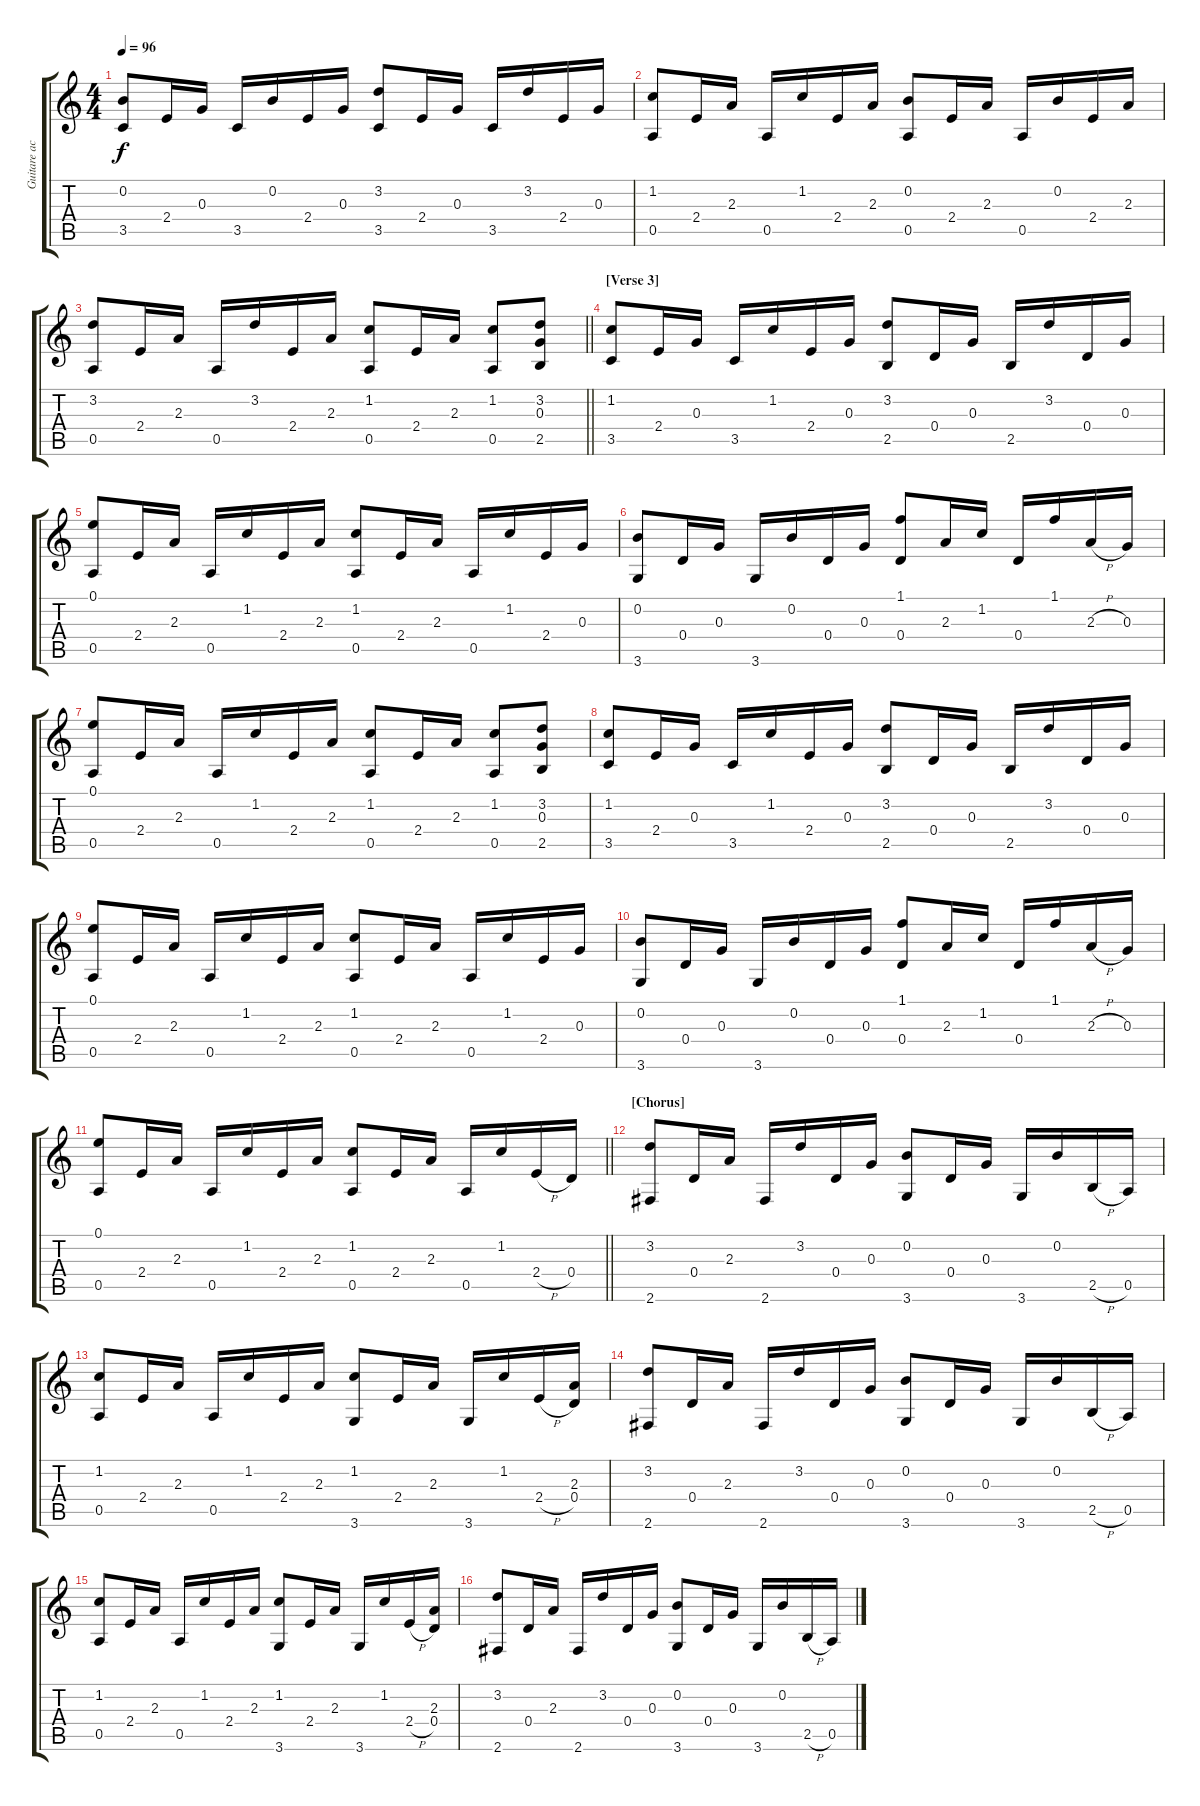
\track ("Guitare accoustique" "Guitare ac") {instrument acousticguitarnylon}
\staff {score tabs}
\tuning (E4 B3 G3 D3 A2 E2) {hide}
\ts (4 4)
\tempo 96
\clef g2
\ks c
(0.2 3.5).8{dy f} 2.4.16 0.3.16 3.5.16 0.2.16 2.4.16 0.3.16 (3.2 3.5).8 2.4.16 0.3.16 3.5.16 3.2.16 2.4.16 0.3.16 |
(1.2 0.5).8 2.4.16 2.3.16 0.5.16 1.2.16 2.4.16 2.3.16 (0.2 0.5).8 2.4.16 2.3.16 0.5.16 0.2.16 2.4.16 2.3.16 |
\barLineRight lightlight
(3.2 0.5).8 2.4.16 2.3.16 0.5.16 3.2.16 2.4.16 2.3.16 (1.2 0.5).8 2.4.16 2.3.16 (1.2 0.5).8 (3.2 0.3 2.5).8 |
\section ("" "[Verse 3]")
(1.2 3.5).8 2.4.16 0.3.16 3.5.16 1.2.16 2.4.16 0.3.16 (3.2 2.5).8 0.4.16 0.3.16 2.5.16 3.2.16 0.4.16 0.3.16 |
(0.1 0.5).8 2.4.16 2.3.16 0.5.16 1.2.16 2.4.16 2.3.16 (1.2 0.5).8 2.4.16 2.3.16 0.5.16 1.2.16 2.4.16 0.3.16 |
(0.2 3.6).8 0.4.16 0.3.16 3.6.16 0.2.16 0.4.16 0.3.16 (1.1 0.4).8 2.3.16 1.2.16 0.4.16 1.1.16 2.3{h}.16 0.3.16 |
(0.1 0.5).8 2.4.16 2.3.16 0.5.16 1.2.16 2.4.16 2.3.16 (1.2 0.5).8 2.4.16 2.3.16 (1.2 0.5).8 (3.2 0.3 2.5).8 |
(1.2 3.5).8 2.4.16 0.3.16 3.5.16 1.2.16 2.4.16 0.3.16 (3.2 2.5).8 0.4.16 0.3.16 2.5.16 3.2.16 0.4.16 0.3.16 |
(0.1 0.5).8 2.4.16 2.3.16 0.5.16 1.2.16 2.4.16 2.3.16 (1.2 0.5).8 2.4.16 2.3.16 0.5.16 1.2.16 2.4.16 0.3.16 |
(0.2 3.6).8 0.4.16 0.3.16 3.6.16 0.2.16 0.4.16 0.3.16 (1.1 0.4).8 2.3.16 1.2.16 0.4.16 1.1.16 2.3{h}.16 0.3.16 |
\barLineRight lightlight
(0.1 0.5).8 2.4.16 2.3.16 0.5.16 1.2.16 2.4.16 2.3.16 (1.2 0.5).8 2.4.16 2.3.16 0.5.16 1.2.16 2.4{h}.16 0.4.16 |
\section ("" "[Chorus]")
(3.2 2.6).8 0.4.16 2.3.16 2.6.16 3.2.16 0.4.16 0.3.16 (0.2 3.6).8 0.4.16 0.3.16 3.6.16 0.2.16 2.5{h}.16 0.5.16 |
(1.2 0.5).8 2.4.16 2.3.16 0.5.16 1.2.16 2.4.16 2.3.16 (1.2 3.6).8 2.4.16 2.3.16 3.6.16 1.2.16 2.4{h}.16 (2.3 0.4).16 |
(3.2 2.6).8 0.4.16 2.3.16 2.6.16 3.2.16 0.4.16 0.3.16 (0.2 3.6).8 0.4.16 0.3.16 3.6.16 0.2.16 2.5{h}.16 0.5.16 |
(1.2 0.5).8 2.4.16 2.3.16 0.5.16 1.2.16 2.4.16 2.3.16 (1.2 3.6).8 2.4.16 2.3.16 3.6.16 1.2.16 2.4{h}.16 (2.3 0.4).16 |
(3.2 2.6).8 0.4.16 2.3.16 2.6.16 3.2.16 0.4.16 0.3.16 (0.2 3.6).8 0.4.16 0.3.16 3.6.16 0.2.16 2.5{h}.16 0.5.16
